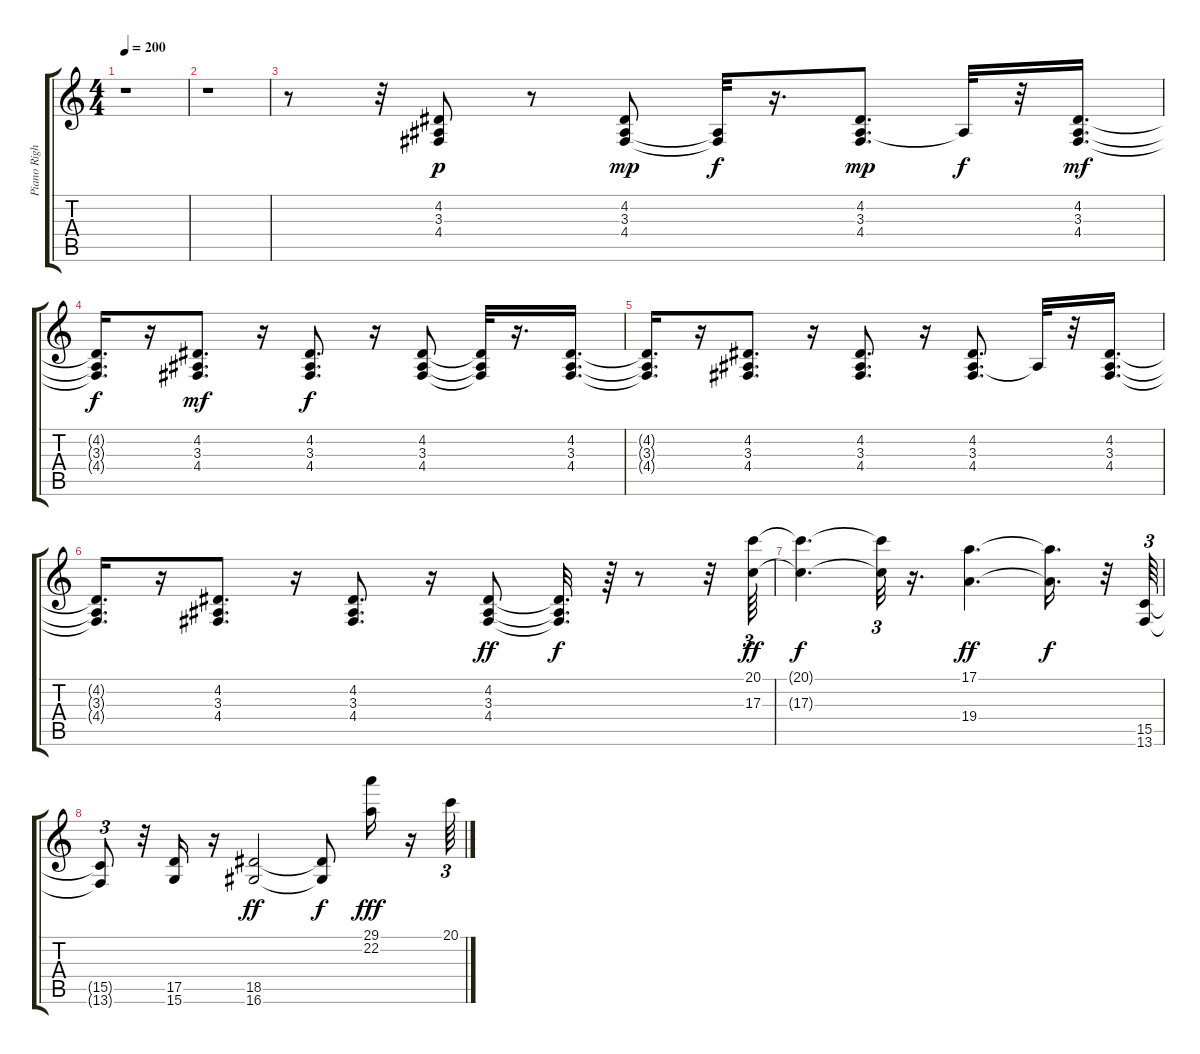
\track ("Piano Right" "Piano Righ") {instrument acousticgrandpiano}
\staff {score tabs}
\tuning (E4 B3 G3 D3 A2 E2) {hide}
\ts (4 4)
\tempo 200
\clef g2
\ks c
r.1{dy f} |
r.1 |
r.8 r.32 (4.2 3.3 4.4).8{dy p} r.8 (4.2 3.3 4.4).8{dy mp} (3.3{t} 4.4{t}).32{dy f} r.16{d} (4.2 3.3 4.4).8{d dy mp} 3.3{t}.32{dy f} r.32 (4.2 3.3 4.4).16{d dy mf} |
(4.2{t} 3.3{t} 4.4{t}).16{d dy f} r.16 (4.2 3.3 4.4).8{d dy mf} r.16 (4.2 3.3 4.4).8{d dy f} r.16 (4.2 3.3 4.4).8 (4.2{t} 3.3{t} 4.4{t}).32 r.16{d} (4.2 3.3 4.4).16{d} |
(4.2{t} 3.3{t} 4.4{t}).16{d} r.16 (4.2 3.3 4.4).8{d} r.16 (4.2 3.3 4.4).8{d} r.16 (4.2 3.3 4.4).8{d} 3.3{t}.32 r.32 (4.2 3.3 4.4).16{d} |
(4.2{t} 3.3{t} 4.4{t}).16{d} r.16 (4.2 3.3 4.4).8{d} r.16 (4.2 3.3 4.4).8{d} r.16 (4.2 3.3 4.4).8{dy ff} (4.2{t} 3.3{t} 4.4{t}).32{d dy f} r.64 r.8 r.32 (20.1 17.3).64{tu (3 2) dy ff} |
(20.1{t} 17.3{t}).4{d dy f} (20.1{t} 17.3{t}).32{tu (3 2)} r.16{d} (17.1 19.4).4{d dy ff} (17.1{t} 19.4{t}).16{d dy f} r.32 (15.5 13.6).64{tu (3 2)} |
(15.5{t} 13.6{t}).8{tu (3 2)} r.32 (17.5 15.6).16 r.16 (18.5 16.6).2{dy ff} (18.5{t} 16.6{t}).8{dy f} (29.1 22.2).16{dy fff} r.16 20.1.64{tu (3 2)}
